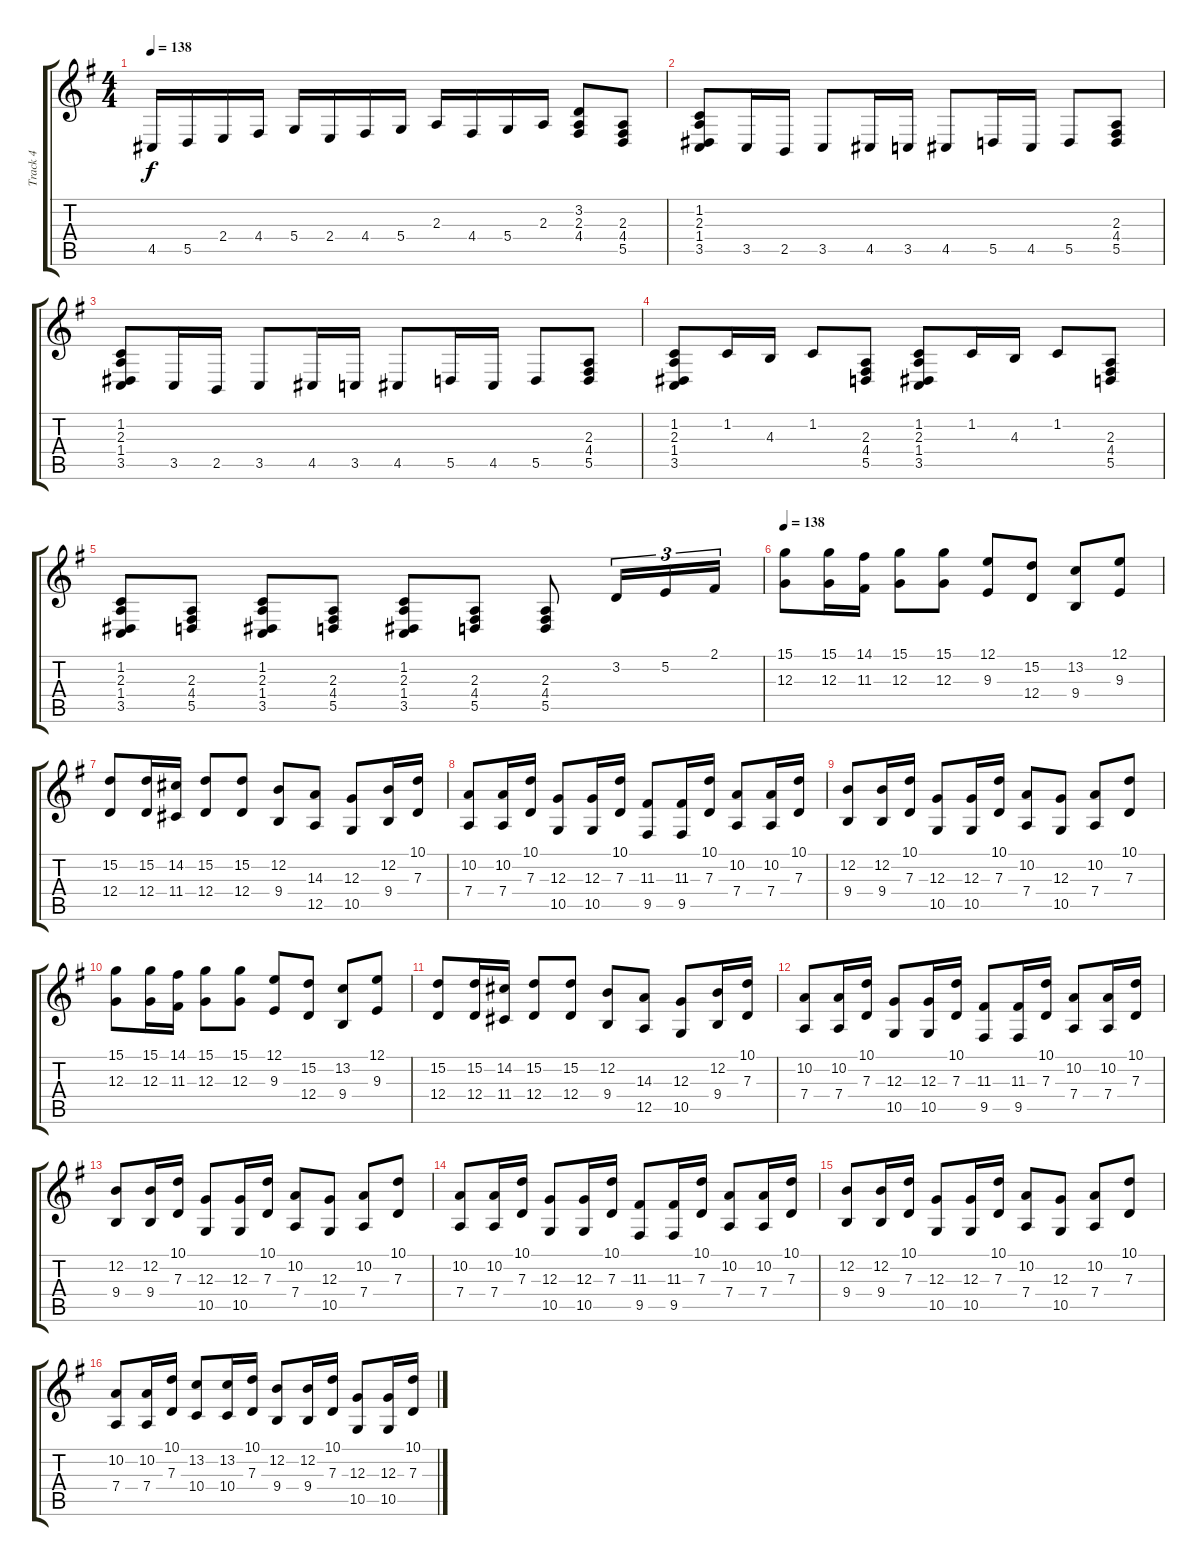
\track ("Track 4" "Track 4") {instrument stringensemble1}
\staff {score tabs}
\tuning (E4 B3 G3 D3 A2 E2) {hide}
\ts (4 4)
\tempo 138
\clef g2
\ks g
4.5.16{dy f} 5.5.16 2.4.16 4.4.16 5.4.16 2.4.16 4.4.16 5.4.16 2.3.16 4.4.16 5.4.16 2.3.16 (3.2 2.3 4.4).8 (2.3 4.4 5.5).8 |
(1.2 2.3 1.4 3.5).8 3.5.16 2.5.16 3.5.8 4.5.16 3.5.16 4.5.8 5.5.16 4.5.16 5.5.8 (2.3 4.4 5.5).8 |
(1.2 2.3 1.4 3.5).8 3.5.16 2.5.16 3.5.8 4.5.16 3.5.16 4.5.8 5.5.16 4.5.16 5.5.8 (2.3 4.4 5.5).8 |
(1.2 2.3 1.4 3.5).8 1.2.16 4.3.16 1.2.8 (2.3 4.4 5.5).8 (1.2 2.3 1.4 3.5).8 1.2.16 4.3.16 1.2.8 (2.3 4.4 5.5).8 |
(1.2 2.3 1.4 3.5).8 (2.3 4.4 5.5).8 (1.2 2.3 1.4 3.5).8 (2.3 4.4 5.5).8 (1.2 2.3 1.4 3.5).8 (2.3 4.4 5.5).8 (2.3 4.4 5.5).8 3.2.16{tu (3 2)} 5.2.16{tu (3 2)} 2.1.16{tu (3 2)} |
\tempo 138
(15.1 12.3).8 (15.1 12.3).16 (14.1 11.3).16 (15.1 12.3).8 (15.1 12.3).8 (12.1 9.3).8 (15.2 12.4).8 (13.2 9.4).8 (12.1 9.3).8 |
(15.2 12.4).8 (15.2 12.4).16 (14.2 11.4).16 (15.2 12.4).8 (15.2 12.4).8 (12.2 9.4).8 (14.3 12.5).8 (12.3 10.5).8 (12.2 9.4).16 (10.1 7.3).16 |
(10.2 7.4).8 (10.2 7.4).16 (10.1 7.3).16 (12.3 10.5).8 (12.3 10.5).16 (10.1 7.3).16 (11.3 9.5).8 (11.3 9.5).16 (10.1 7.3).16 (10.2 7.4).8 (10.2 7.4).16 (10.1 7.3).16 |
(12.2 9.4).8 (12.2 9.4).16 (10.1 7.3).16 (12.3 10.5).8 (12.3 10.5).16 (10.1 7.3).16 (10.2 7.4).8 (12.3 10.5).8 (10.2 7.4).8 (10.1 7.3).8 |
(15.1 12.3).8 (15.1 12.3).16 (14.1 11.3).16 (15.1 12.3).8 (15.1 12.3).8 (12.1 9.3).8 (15.2 12.4).8 (13.2 9.4).8 (12.1 9.3).8 |
(15.2 12.4).8 (15.2 12.4).16 (14.2 11.4).16 (15.2 12.4).8 (15.2 12.4).8 (12.2 9.4).8 (14.3 12.5).8 (12.3 10.5).8 (12.2 9.4).16 (10.1 7.3).16 |
(10.2 7.4).8 (10.2 7.4).16 (10.1 7.3).16 (12.3 10.5).8 (12.3 10.5).16 (10.1 7.3).16 (11.3 9.5).8 (11.3 9.5).16 (10.1 7.3).16 (10.2 7.4).8 (10.2 7.4).16 (10.1 7.3).16 |
(12.2 9.4).8 (12.2 9.4).16 (10.1 7.3).16 (12.3 10.5).8 (12.3 10.5).16 (10.1 7.3).16 (10.2 7.4).8 (12.3 10.5).8 (10.2 7.4).8 (10.1 7.3).8 |
(10.2 7.4).8 (10.2 7.4).16 (10.1 7.3).16 (12.3 10.5).8 (12.3 10.5).16 (10.1 7.3).16 (11.3 9.5).8 (11.3 9.5).16 (10.1 7.3).16 (10.2 7.4).8 (10.2 7.4).16 (10.1 7.3).16 |
(12.2 9.4).8 (12.2 9.4).16 (10.1 7.3).16 (12.3 10.5).8 (12.3 10.5).16 (10.1 7.3).16 (10.2 7.4).8 (12.3 10.5).8 (10.2 7.4).8 (10.1 7.3).8 |
(10.2 7.4).8 (10.2 7.4).16 (10.1 7.3).16 (13.2 10.4).8 (13.2 10.4).16 (10.1 7.3).16 (12.2 9.4).8 (12.2 9.4).16 (10.1 7.3).16 (12.3 10.5).8 (12.3 10.5).16 (10.1 7.3).16
